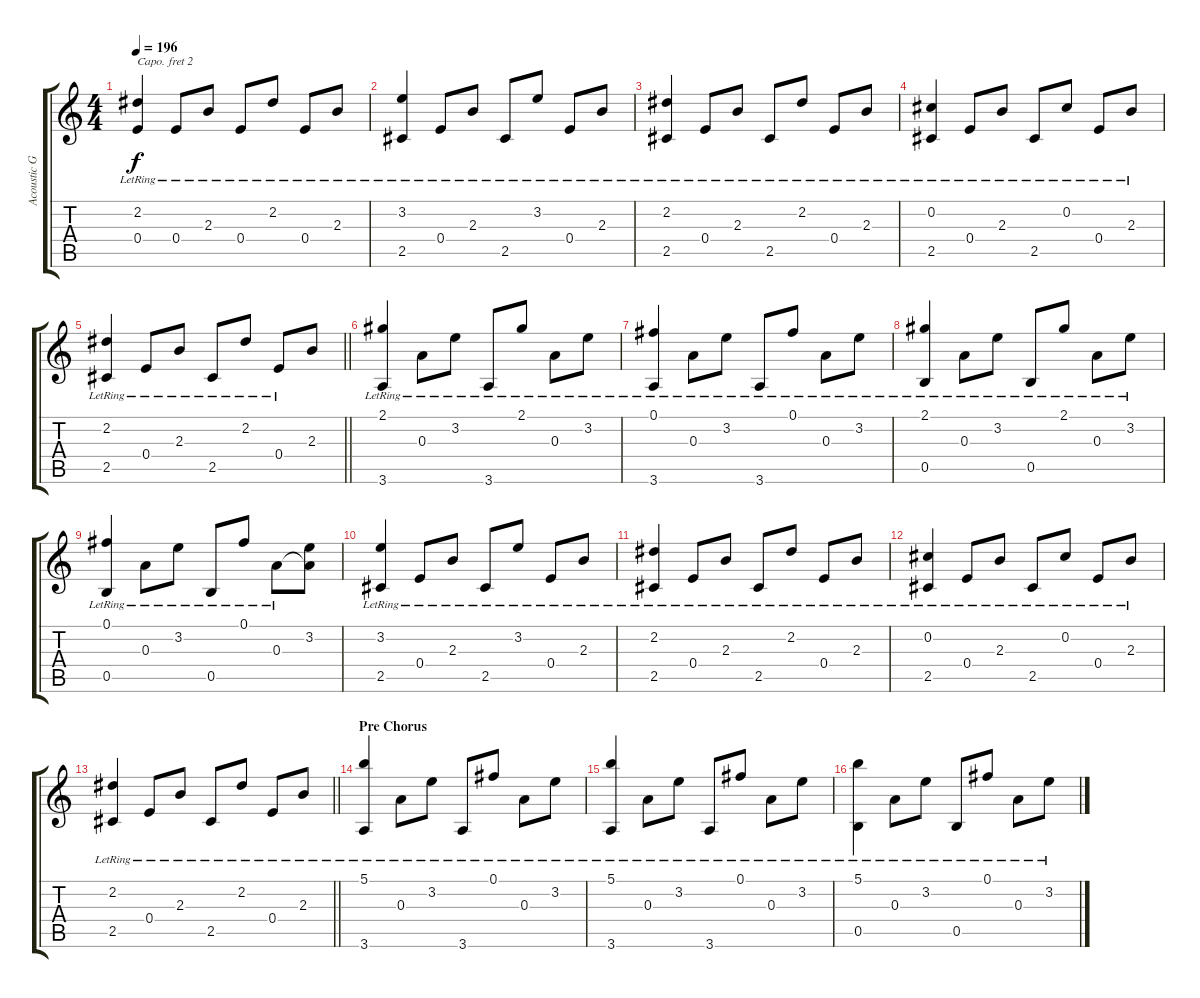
\track ("Acoustic Guitar  1" "Acoustic G") {instrument acousticguitarsteel}
\staff {score tabs}
\capo 2
\tuning (E4 B3 G3 D3 A2 E2) {hide}
\ts (4 4)
\tempo 196
\clef g2
\ks c
(2.2{lr} 0.4{lr}).4{dy f} 0.4{lr}.8 2.3{lr}.8 0.4{lr}.8 2.2{lr}.8 0.4{lr}.8 2.3{lr}.8 |
(3.2{lr} 2.5{lr}).4 0.4{lr}.8 2.3{lr}.8 2.5{lr}.8 3.2{lr}.8 0.4{lr}.8 2.3{lr}.8 |
(2.2{lr} 2.5{lr}).4 0.4{lr}.8 2.3{lr}.8 2.5{lr}.8 2.2{lr}.8 0.4{lr}.8 2.3{lr}.8 |
(0.2{lr} 2.5{lr}).4 0.4{lr}.8 2.3{lr}.8 2.5{lr}.8 0.2{lr}.8 0.4{lr}.8 2.3{lr}.8 |
\barLineRight lightlight
(2.2{lr} 2.5{lr}).4 0.4{lr}.8 2.3{lr}.8 2.5{lr}.8 2.2{lr}.8 0.4{lr}.8 2.3.8 |
\section ("" "")
(2.1{lr} 3.6{lr}).4 0.3{lr}.8 3.2{lr}.8 3.6{lr}.8 2.1{lr}.8 0.3{lr}.8 3.2{lr}.8 |
(0.1{lr} 3.6{lr}).4 0.3{lr}.8 3.2{lr}.8 3.6{lr}.8 0.1{lr}.8 0.3{lr}.8 3.2{lr}.8 |
(2.1{lr} 0.5{lr}).4 0.3{lr}.8 3.2{lr}.8 0.5{lr}.8 2.1{lr}.8 0.3{lr}.8 3.2{lr}.8 |
(0.1{lr} 0.5{lr}).4 0.3{lr}.8 3.2{lr}.8 0.5{lr}.8 0.1{lr}.8 0.3{lr}.8 (3.2 0.3{t}).8 |
(3.2{lr} 2.5{lr}).4 0.4{lr}.8 2.3{lr}.8 2.5{lr}.8 3.2{lr}.8 0.4{lr}.8 2.3{lr}.8 |
(2.2{lr} 2.5{lr}).4 0.4{lr}.8 2.3{lr}.8 2.5{lr}.8 2.2{lr}.8 0.4{lr}.8 2.3{lr}.8 |
(0.2{lr} 2.5{lr}).4 0.4{lr}.8 2.3{lr}.8 2.5{lr}.8 0.2{lr}.8 0.4{lr}.8 2.3{lr}.8 |
\barLineRight lightlight
(2.2{lr} 2.5{lr}).4 0.4{lr}.8 2.3{lr}.8 2.5{lr}.8 2.2{lr}.8 0.4{lr}.8 2.3{lr}.8 |
\section ("" "Pre Chorus")
(5.1{lr} 3.6{lr}).4 0.3{lr}.8 3.2{lr}.8 3.6{lr}.8 0.1{lr}.8 0.3{lr}.8 3.2{lr}.8 |
(5.1{lr} 3.6{lr}).4 0.3{lr}.8 3.2{lr}.8 3.6{lr}.8 0.1{lr}.8 0.3{lr}.8 3.2{lr}.8 |
(5.1{lr} 0.5{lr}).4 0.3{lr}.8 3.2{lr}.8 0.5{lr}.8 0.1{lr}.8 0.3{lr}.8 3.2{lr}.8
